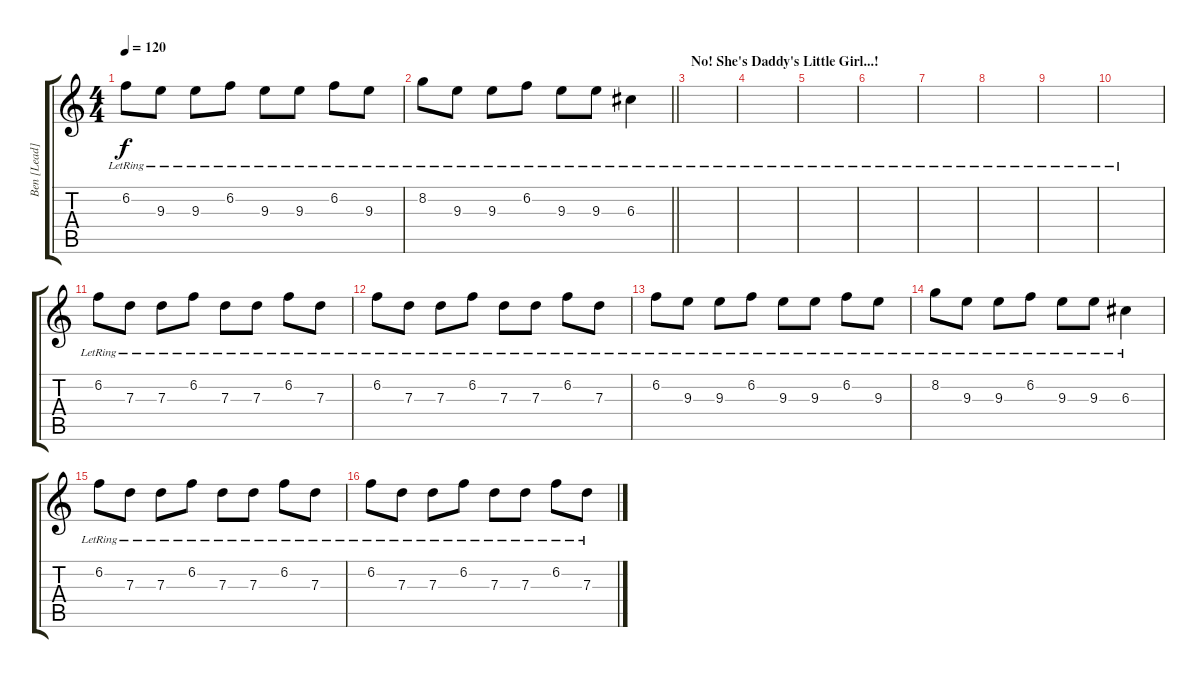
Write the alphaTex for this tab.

\track ("Ben [Lead]" "Ben [Lead]") {instrument electricguitarclean}
\staff {score tabs}
\tuning (E4 B3 G3 D3 A2 D2) {hide}
\ts (4 4)
\tempo 120
\clef g2
\ks c
6.2{lr}.8{dy f} 9.3{lr}.8 9.3{lr}.8 6.2{lr}.8 9.3{lr}.8 9.3{lr}.8 6.2{lr}.8 9.3{lr}.8 |
\barLineRight lightlight
8.2{lr}.8 9.3{lr}.8 9.3{lr}.8 6.2{lr}.8 9.3{lr}.8 9.3{lr}.8 6.3{lr}.4 |
\section ("" "No! She's Daddy's Little Girl...!")
|
|
|
|
|
|
|
|
6.2{lr}.8 7.3{lr}.8 7.3{lr}.8 6.2{lr}.8 7.3{lr}.8 7.3{lr}.8 6.2{lr}.8 7.3{lr}.8 |
6.2{lr}.8 7.3{lr}.8 7.3{lr}.8 6.2{lr}.8 7.3{lr}.8 7.3{lr}.8 6.2{lr}.8 7.3{lr}.8 |
6.2{lr}.8 9.3{lr}.8 9.3{lr}.8 6.2{lr}.8 9.3{lr}.8 9.3{lr}.8 6.2{lr}.8 9.3{lr}.8 |
8.2{lr}.8 9.3{lr}.8 9.3{lr}.8 6.2{lr}.8 9.3{lr}.8 9.3{lr}.8 6.3{lr}.4 |
6.2{lr}.8 7.3{lr}.8 7.3{lr}.8 6.2{lr}.8 7.3{lr}.8 7.3{lr}.8 6.2{lr}.8 7.3{lr}.8 |
6.2{lr}.8 7.3{lr}.8 7.3{lr}.8 6.2{lr}.8 7.3{lr}.8 7.3{lr}.8 6.2{lr}.8 7.3{lr}.8
